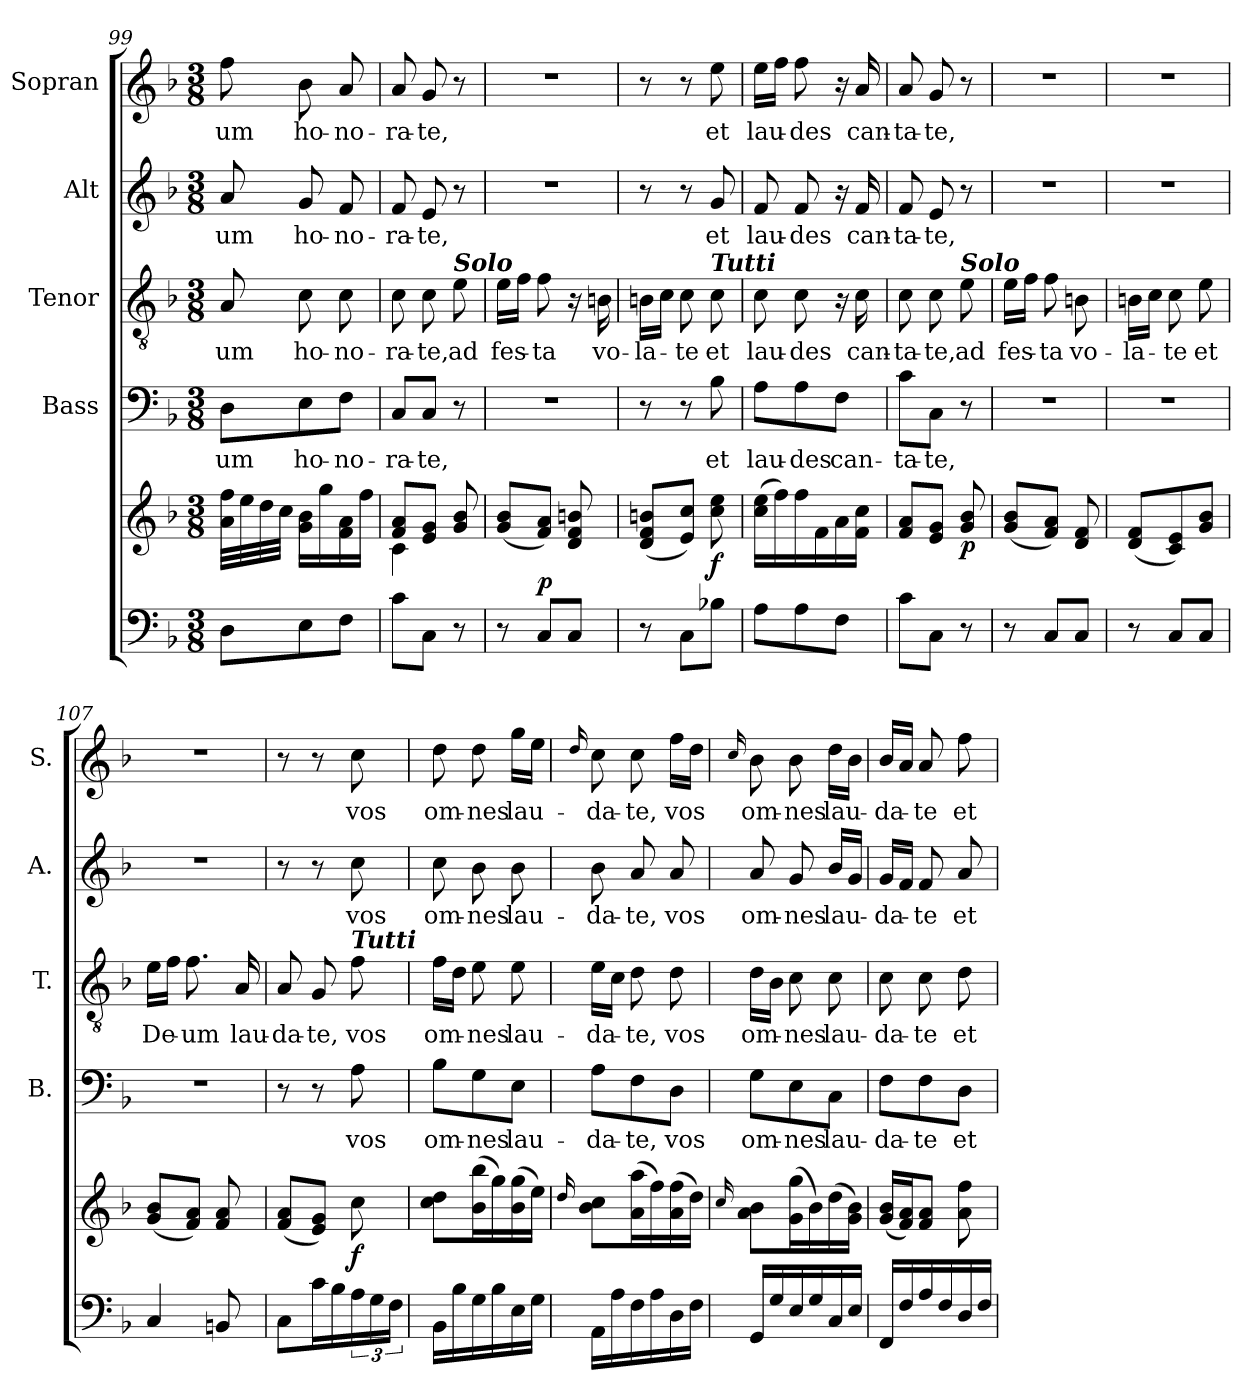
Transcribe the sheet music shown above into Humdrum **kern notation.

**kern	**kern	**dynam	**kern	**text	**kern	**text	**kern	**text	**kern	**text
*part5	*part5	*part5	*part4	*part4	*part3	*part3	*part2	*part2	*part1	*part1
*staff6	*staff5	*staff5/6	*staff4	*staff4	*staff3	*staff3	*staff2	*staff2	*staff1	*staff1
*	*	*	*I"Bass	*	*I"Tenor	*	*I"Alt	*	*I"Sopran	*
*	*	*	*I'B.	*	*I'T.	*	*I'A.	*	*I'S.	*
*clefF4	*clefG2	*	*clefF4	*	*clefGv2	*	*clefG2	*	*clefG2	*
*k[b-]	*k[b-]	*	*k[b-]	*	*k[b-]	*	*k[b-]	*	*k[b-]	*
*F:	*F:	*	*F:	*	*F:	*	*F:	*	*F:	*
*M3/8	*M3/8	*	*M3/8	*	*M3/8	*	*M3/8	*	*M3/8	*
=99	=99	=99	=99	=99	=99	=99	=99	=99	=99	=99
!	!	!	!	!LO:LY:b	!	!LO:LY:b	!	!LO:LY:b	!	!LO:LY:b
8D\L	32a\ 32ff\LLL	.	8D\L	-um	8A/	-um	8a/	-um	8ff\	-um
.	32ee\	.	.	.	.	.	.	.	.	.
.	32dd\	.	.	.	.	.	.	.	.	.
.	32cc\JJJ	.	.	.	.	.	.	.	.	.
!	!	!	!	!LO:LY:b	!	!LO:LY:b	!	!LO:LY:b	!	!LO:LY:b
8E\	16g\ 16b-\LL	.	8E\	ho-	8c\	ho-	8g/	ho-	8b-\	ho-
.	16gg\	.	.	.	.	.	.	.	.	.
!	!	!	!	!LO:LY:b	!	!LO:LY:b	!	!LO:LY:b	!	!LO:LY:b
8F\J	16f\ 16a\	.	8F\J	-no-	8c\	-no-	8f/	-no-	8a/	-no-
.	16ff\JJ	.	.	.	.	.	.	.	.	.
=100	=100	=100	=100	=100	=100	=100	=100	=100	=100	=100
*	*^	*	*	*	*	*	*	*	*	*
!	!	!	!	!	!LO:LY:b	!	!LO:LY:b	!	!LO:LY:b	!	!LO:LY:b
8c\L	8f/ 8a/L	4c\	.	8C/L	-ra-	8c\	-ra-	8f/	-ra-	8a/	-ra-
!	!	!	!	!	!LO:LY:b	!	!LO:LY:b	!	!LO:LY:b	!	!LO:LY:b
8C\J	8e/ 8g/J	.	.	8C/J	-te,	8c\	-te,	8e/	-te,	8g/	-te,
!	!	!	!	!	!	!LO:TX:a:Bi:t=Solo	!	!	!	!	!
!	!	!	!	!	!	!	!LO:LY:b	!	!	!	!
8r	8g/ 8b-/	8ryy	.	8r	.	8e\	ad	8r	.	8r	.
=101	=101	=101	=101	=101	=101	=101	=101	=101	=101	=101	=101
!	!	!	!	!	!	!	!LO:LY:b	!	!	!	!
*	*v	*v	*	*	*	*	*	*	*	*	*
8r	(<8g/ 8b-/L	.	4.r	.	16e\LL	fes-	4.r	.	4.r	.
.	.	.	.	.	16f\JJ	.	.	.	.	.
!	!	!LO:DY:a=2	!	!	!	!LO:LY:b	!	!	!	!
8C/L	8f/ 8a/J)	p	.	.	8f\	-ta	.	.	.	.
8C/J	8d/ 8f/ 8bn/	.	.	.	16r	.	.	.	.	.
!	!	!	!	!	!	!LO:LY:b	!	!	!	!
.	.	.	.	.	16Bn\	vo-	.	.	.	.
=102	=102	=102	=102	=102	=102	=102	=102	=102	=102	=102
!	!	!	!	!	!	!LO:LY:b	!	!	!	!
8r	(<8d/ 8f/ 8bn/L	.	8r	.	16Bn\LL	-la-	8r	.	8r	.
.	.	.	.	.	16c\JJ	.	.	.	.	.
!	!	!	!	!	!	!LO:LY:b	!	!	!	!
8C\L	8e/ 8cc/J)	.	8r	.	8c\	-te	8r	.	8r	.
!	!	!	!	!	!LO:TX:a:Bi:t=Tutti	!	!	!	!	!
!	!	!LO:DY:a=2	!	!LO:LY:b	!	!LO:LY:b	!	!LO:LY:b	!	!LO:LY:b
8B-X\J	8cc\ 8ee\	f	8B-\	et	8c\	et	8g/	et	8ee\	et
=103	=103	=103	=103	=103	=103	=103	=103	=103	=103	=103
!	!	!	!	!LO:LY:b	!	!LO:LY:b	!	!LO:LY:b	!	!LO:LY:b
8A\L	(>16cc\ 16ee\LL	.	8A\L	lau-	8c\	lau-	8f/	lau-	16ee\LL	lau-
.	16ff\)	.	.	.	.	.	.	.	16ff\JJ	.
!	!	!	!	!LO:LY:b	!	!LO:LY:b	!	!LO:LY:b	!	!LO:LY:b
8A\	16ff\	.	8A\	-des	8c\	-des	8f/	-des	8ff\	-des
.	16f\	.	.	.	.	.	.	.	.	.
!	!	!	!	!LO:LY:b	!	!	!	!	!	!
8F\J	16a\	.	8F\J	can-	16r	.	16r	.	16r	.
!	!	!	!	!	!	!LO:LY:b	!	!LO:LY:b	!	!LO:LY:b
.	16f\ 16cc\JJ	.	.	.	16c\	can-	16f/	can-	16a/	can-
=104	=104	=104	=104	=104	=104	=104	=104	=104	=104	=104
!	!	!	!	!LO:LY:b	!	!LO:LY:b	!	!LO:LY:b	!	!LO:LY:b
8c\L	8f/ 8a/L	.	8c\L	-ta-	8c\	-ta-	8f/	-ta-	8a/	-ta-
!	!	!	!	!LO:LY:b	!	!LO:LY:b	!	!LO:LY:b	!	!LO:LY:b
8C\J	8e/ 8g/J	.	8C\J	-te,	8c\	-te,	8e/	-te,	8g/	-te,
!	!	!	!	!	!LO:TX:a:Bi:t=Solo	!	!	!	!	!
!	!	!LO:DY:b	!	!	!	!LO:LY:b	!	!	!	!
8r	8g/ 8b-/	p	8r	.	8e\	ad	8r	.	8r	.
!!LO:PB:g=z
=105	=105	=105	=105	=105	=105	=105	=105	=105	=105	=105
!	!	!	!	!	!	!LO:LY:b	!	!	!	!
8r	(<8g/ 8b-/L	.	4.r	.	16e\LL	fes-	4.r	.	4.r	.
.	.	.	.	.	16f\JJ	.	.	.	.	.
!	!	!	!	!	!	!LO:LY:b	!	!	!	!
8C/L	8f/ 8a/J)	.	.	.	8f\	-ta	.	.	.	.
!	!	!	!	!	!	!LO:LY:b	!	!	!	!
8C/J	8d/ 8f/	.	.	.	8Bn\	vo-	.	.	.	.
=106	=106	=106	=106	=106	=106	=106	=106	=106	=106	=106
!	!	!	!	!	!	!LO:LY:b	!	!	!	!
8r	(<8d/ 8f/L	.	4.r	.	16Bn\LL	-la-	4.r	.	4.r	.
.	.	.	.	.	16c\JJ	.	.	.	.	.
!	!	!	!	!	!	!LO:LY:b	!	!	!	!
8C/L	8c/ 8e/)	.	.	.	8c\	-te	.	.	.	.
!	!	!	!	!	!	!LO:LY:b	!	!	!	!
8C/J	8g/ 8b-/J	.	.	.	8e\	et	.	.	.	.
=107	=107	=107	=107	=107	=107	=107	=107	=107	=107	=107
!	!	!	!	!	!	!LO:LY:b	!	!	!	!
4C/	(<8g/ 8b-/L	.	4.r	.	16e\LL	De-	4.r	.	4.r	.
.	.	.	.	.	16f\JJ	.	.	.	.	.
!	!	!	!	!	!	!LO:LY:b	!	!	!	!
.	8f/ 8a/J)	.	.	.	8.f\	-um	.	.	.	.
8BBn/	8f/ 8a/	.	.	.	.	.	.	.	.	.
!	!	!	!	!	!	!LO:LY:b	!	!	!	!
.	.	.	.	.	16A/	lau-	.	.	.	.
=108	=108	=108	=108	=108	=108	=108	=108	=108	=108	=108
!	!	!	!	!	!	!LO:LY:b	!	!	!	!
8C\L	(<8f/ 8a/L	.	8r	.	8A/	-da-	8r	.	8r	.
!	!	!	!	!	!	!LO:LY:b	!	!	!	!
16c\L	8e/ 8g/J)	.	8r	.	8G/	-te,	8r	.	8r	.
16B-\	.	.	.	.	.	.	.	.	.	.
!	!	!	!	!	!LO:TX:a:Bi:t=Tutti	!	!	!	!	!
!	!	!LO:DY:b	!	!LO:LY:b	!	!LO:LY:b	!	!LO:LY:b	!	!LO:LY:b
24A\	8cc\	f	8A\	vos	8f\	vos	8cc\	vos	8cc\	vos
24G\	.	.	.	.	.	.	.	.	.	.
24F\JJ	.	.	.	.	.	.	.	.	.	.
=109	=109	=109	=109	=109	=109	=109	=109	=109	=109	=109
!	!	!	!	!LO:LY:b	!	!LO:LY:b	!	!LO:LY:b	!	!LO:LY:b
16BB-\LL	8cc\ 8dd\L	.	8B-\L	om-	16f\LL	om-	8cc\	om-	8dd\	om-
16B-\	.	.	.	.	16d\JJ	.	.	.	.	.
!	!	!	!	!LO:LY:b	!	!LO:LY:b	!	!LO:LY:b	!	!LO:LY:b
16G\	(>16b-\ 16bb-\L	.	8G\	-nes	8e\	-nes	8b-\	-nes	8dd\	-nes
16B-\	16gg\)	.	.	.	.	.	.	.	.	.
!	!	!	!	!LO:LY:b	!	!LO:LY:b	!	!LO:LY:b	!	!LO:LY:b
16E\	(>16b-\ 16gg\	.	8E\J	lau-	8e\	lau-	8b-\	lau-	16gg\LL	lau-
16G\JJ	16ee\JJ)	.	.	.	.	.	.	.	16ee\JJ	.
=110	=110	=110	=110	=110	=110	=110	=110	=110	=110	=110
.	16qqdd/	.	.	.	.	.	.	.	16qqdd/	.
!	!	!	!	!LO:LY:b	!	!LO:LY:b	!	!LO:LY:b	!	!LO:LY:b
16AA\LL	8b-\ 8cc\L	.	8A\L	-da-	16e\LL	-da-	8b-\	-da-	8cc\	-da-
16A\	.	.	.	.	16c\JJ	.	.	.	.	.
!	!	!	!	!LO:LY:b	!	!LO:LY:b	!	!LO:LY:b	!	!LO:LY:b
16F\	(>16a\ 16aa\L	.	8F\	-te,	8d\	-te,	8a/	-te,	8cc\	-te,
16A\	16ff\)	.	.	.	.	.	.	.	.	.
!	!	!	!	!LO:LY:b	!	!LO:LY:b	!	!LO:LY:b	!	!LO:LY:b
16D\	(>16a\ 16ff\	.	8D\J	vos	8d\	vos	8a/	vos	16ff\LL	vos
16F\JJ	16dd\JJ)	.	.	.	.	.	.	.	16dd\JJ	.
=111	=111	=111	=111	=111	=111	=111	=111	=111	=111	=111
.	16qqcc/	.	.	.	.	.	.	.	16qqcc/	.
!	!	!	!	!LO:LY:b	!	!LO:LY:b	!	!LO:LY:b	!	!LO:LY:b
16GG/LL	8a\ 8b-\L	.	8G\L	om-	16d\LL	om-	8a/	om-	8b-\	om-
16G/	.	.	.	.	16B-\JJ	.	.	.	.	.
!	!	!	!	!LO:LY:b	!	!LO:LY:b	!	!LO:LY:b	!	!LO:LY:b
16E/	(>16g\ 16gg\L	.	8E\	-nes	8c\	-nes	8g/	-nes	8b-\	-nes
16G/	16b-\)	.	.	.	.	.	.	.	.	.
!	!	!	!	!LO:LY:b	!	!LO:LY:b	!	!LO:LY:b	!	!LO:LY:b
16C/	(>16dd\	.	8C\J	lau-	8c\	lau-	16b-/LL	lau-	16dd\LL	lau-
16E/JJ	16g\ 16b-\JJ)	.	.	.	.	.	16g/JJ	.	16b-\JJ	.
!!LO:LB:g=z
=112	=112	=112	=112	=112	=112	=112	=112	=112	=112	=112
!	!	!	!	!LO:LY:b	!	!LO:LY:b	!	!LO:LY:b	!	!LO:LY:b
16FF/LL	(<16g/ 16b-/LL	.	8F\L	-da-	8c\	-da-	16g/LL	-da-	16b-/LL	-da-
16F/	16f/ 16a/J)	.	.	.	.	.	16f/JJ	.	16a/JJ	.
!	!	!	!	!LO:LY:b	!	!LO:LY:b	!	!LO:LY:b	!	!LO:LY:b
16A/	8f/ 8a/J	.	8F\	-te	8c\	-te	8f/	-te	8a/	-te
16F/	.	.	.	.	.	.	.	.	.	.
!	!	!	!	!LO:LY:b	!	!LO:LY:b	!	!LO:LY:b	!	!LO:LY:b
16D/	8a\ 8ff\	.	8D\J	et	8d\	et	8a/	et	8ff\	et
16F/JJ	.	.	.	.	.	.	.	.	.	.
=	=	=	=	=	=	=	=	=	=	=
*-	*-	*-	*-	*-	*-	*-	*-	*-	*-	*-
